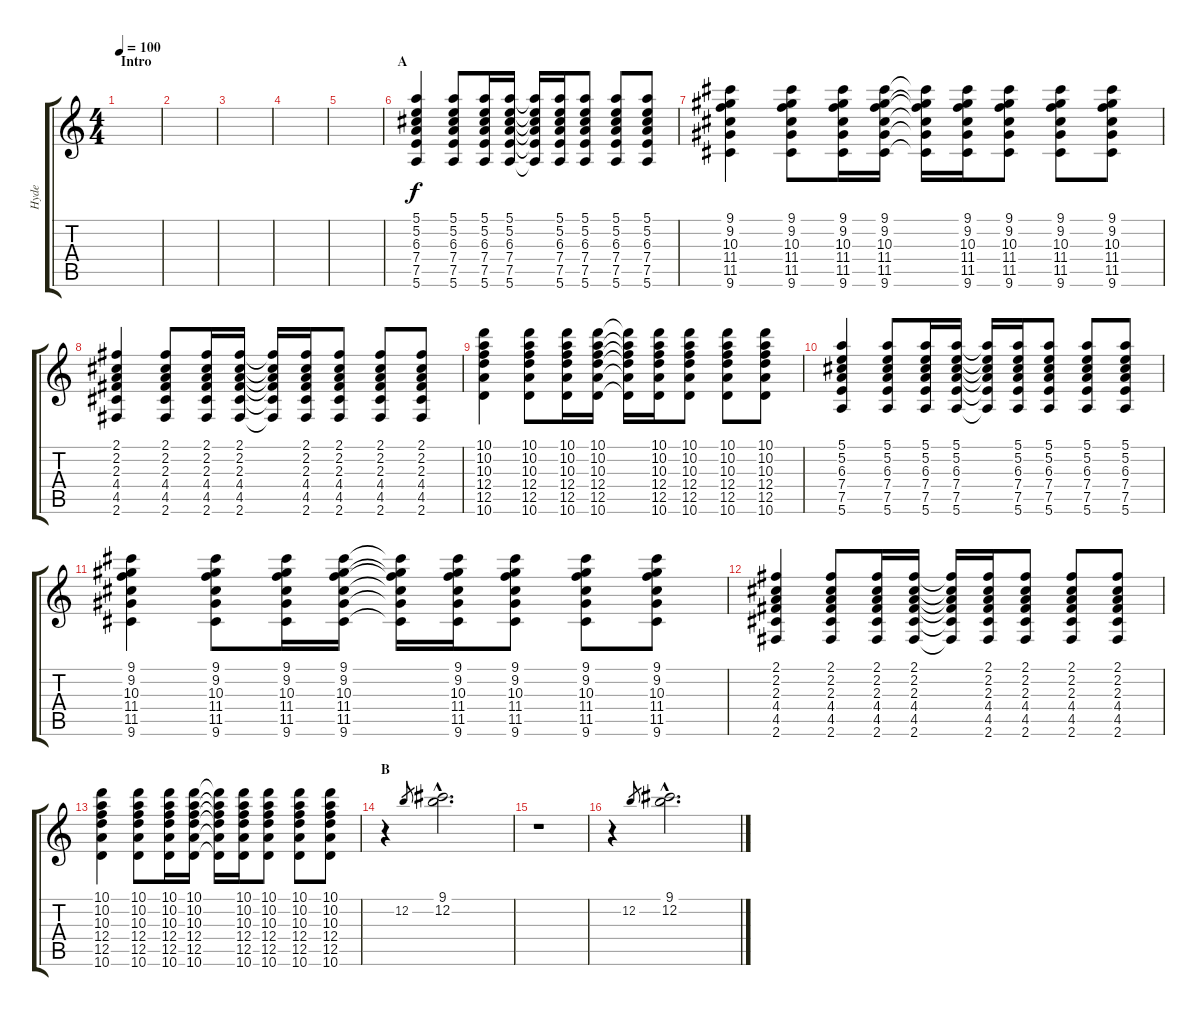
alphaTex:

\track ("Hyde" "Hyde") {instrument electricguitarmuted}
\staff {score tabs}
\tuning (E4 B3 G3 D3 A2 E2) {hide}
\ts (4 4)
\section ("" "Intro")
\tempo 100
\clef g2
\ks c
|
|
|
|
|
\section ("" "A")
(5.1 5.2 6.3 7.4 7.5 5.6).4 (5.1 5.2 6.3 7.4 7.5 5.6).8 (5.1 5.2 6.3 7.4 7.5 5.6).16 (5.1 5.2 6.3 7.4 7.5 5.6).16 (5.1{t} 5.2{t} 6.3{t} 7.4{t} 7.5{t} 5.6{t}).16 (5.1 5.2 6.3 7.4 7.5 5.6).16 (5.1 5.2 6.3 7.4 7.5 5.6).8 (5.1 5.2 6.3 7.4 7.5 5.6).8 (5.1 5.2 6.3 7.4 7.5 5.6).8 |
(9.1 9.2 10.3 11.4 11.5 9.6).4 (9.1 9.2 10.3 11.4 11.5 9.6).8 (9.1 9.2 10.3 11.4 11.5 9.6).16 (9.1 9.2 10.3 11.4 11.5 9.6).16 (9.1{t} 9.2{t} 10.3{t} 11.4{t} 11.5{t} 9.6{t}).16 (9.1 9.2 10.3 11.4 11.5 9.6).16 (9.1 9.2 10.3 11.4 11.5 9.6).8 (9.1 9.2 10.3 11.4 11.5 9.6).8 (9.1 9.2 10.3 11.4 11.5 9.6).8 |
(2.1 2.2 2.3 4.4 4.5 2.6).4 (2.1 2.2 2.3 4.4 4.5 2.6).8 (2.1 2.2 2.3 4.4 4.5 2.6).16 (2.1 2.2 2.3 4.4 4.5 2.6).16 (2.1{t} 2.2{t} 2.3{t} 4.4{t} 4.5{t} 2.6{t}).16 (2.1 2.2 2.3 4.4 4.5 2.6).16 (2.1 2.2 2.3 4.4 4.5 2.6).8 (2.1 2.2 2.3 4.4 4.5 2.6).8 (2.1 2.2 2.3 4.4 4.5 2.6).8 |
(10.1 10.2 10.3 12.4 12.5 10.6).4 (10.1 10.2 10.3 12.4 12.5 10.6).8 (10.1 10.2 10.3 12.4 12.5 10.6).16 (10.1 10.2 10.3 12.4 12.5 10.6).16 (10.1{t} 10.2{t} 10.3{t} 12.4{t} 12.5{t} 10.6{t}).16 (10.1 10.2 10.3 12.4 12.5 10.6).16 (10.1 10.2 10.3 12.4 12.5 10.6).8 (10.1 10.2 10.3 12.4 12.5 10.6).8 (10.1 10.2 10.3 12.4 12.5 10.6).8 |
(5.1 5.2 6.3 7.4 7.5 5.6).4 (5.1 5.2 6.3 7.4 7.5 5.6).8 (5.1 5.2 6.3 7.4 7.5 5.6).16 (5.1 5.2 6.3 7.4 7.5 5.6).16 (5.1{t} 5.2{t} 6.3{t} 7.4{t} 7.5{t} 5.6{t}).16 (5.1 5.2 6.3 7.4 7.5 5.6).16 (5.1 5.2 6.3 7.4 7.5 5.6).8 (5.1 5.2 6.3 7.4 7.5 5.6).8 (5.1 5.2 6.3 7.4 7.5 5.6).8 |
(9.1 9.2 10.3 11.4 11.5 9.6).4 (9.1 9.2 10.3 11.4 11.5 9.6).8 (9.1 9.2 10.3 11.4 11.5 9.6).16 (9.1 9.2 10.3 11.4 11.5 9.6).16 (9.1{t} 9.2{t} 10.3{t} 11.4{t} 11.5{t} 9.6{t}).16 (9.1 9.2 10.3 11.4 11.5 9.6).16 (9.1 9.2 10.3 11.4 11.5 9.6).8 (9.1 9.2 10.3 11.4 11.5 9.6).8 (9.1 9.2 10.3 11.4 11.5 9.6).8 |
(2.1 2.2 2.3 4.4 4.5 2.6).4 (2.1 2.2 2.3 4.4 4.5 2.6).8 (2.1 2.2 2.3 4.4 4.5 2.6).16 (2.1 2.2 2.3 4.4 4.5 2.6).16 (2.1{t} 2.2{t} 2.3{t} 4.4{t} 4.5{t} 2.6{t}).16 (2.1 2.2 2.3 4.4 4.5 2.6).16 (2.1 2.2 2.3 4.4 4.5 2.6).8 (2.1 2.2 2.3 4.4 4.5 2.6).8 (2.1 2.2 2.3 4.4 4.5 2.6).8 |
(10.1 10.2 10.3 12.4 12.5 10.6).4 (10.1 10.2 10.3 12.4 12.5 10.6).8 (10.1 10.2 10.3 12.4 12.5 10.6).16 (10.1 10.2 10.3 12.4 12.5 10.6).16 (10.1{t} 10.2{t} 10.3{t} 12.4{t} 12.5{t} 10.6{t}).16 (10.1 10.2 10.3 12.4 12.5 10.6).16 (10.1 10.2 10.3 12.4 12.5 10.6).8 (10.1 10.2 10.3 12.4 12.5 10.6).8 (10.1 10.2 10.3 12.4 12.5 10.6).8 |
\section ("" "B")
r.4 12.2.8{gr} (9.1{hac} 12.2{hac}).2{d} |
r.1 |
r.4 12.2.8{gr} (9.1{hac} 12.2{hac}).2{d}
